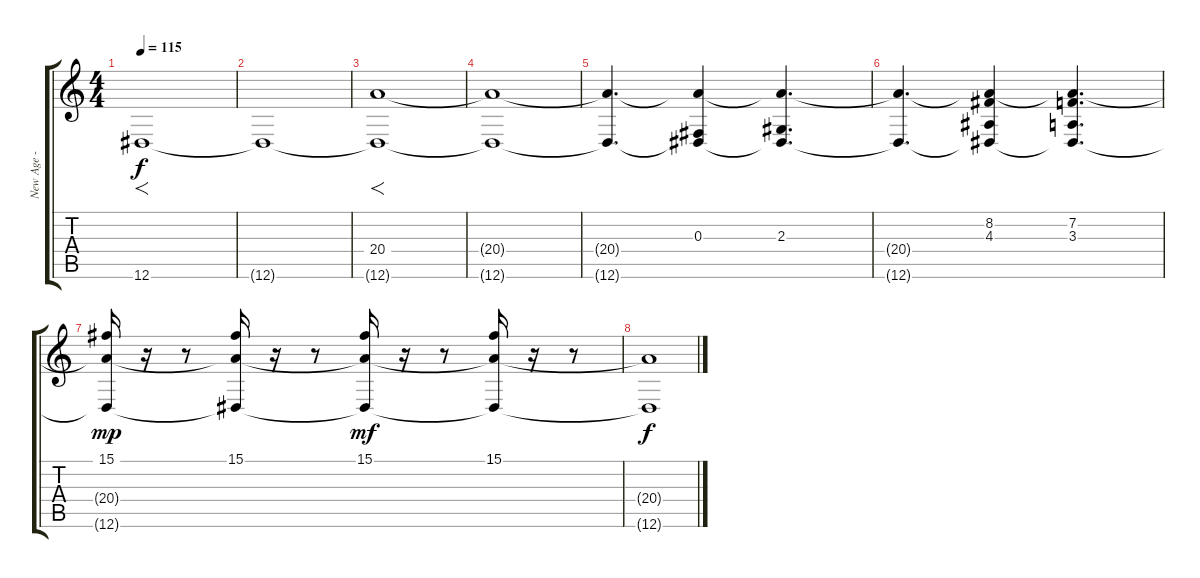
\track ("New Age - 88" "New Age - ") {instrument pad1newage}
\staff {score tabs}
\tuning (Eb4 Bb3 Gb3 Db3 Ab2 Eb2) {hide}
\ts (4 4)
\tempo 115
\clef g2
\ks c
12.6.1{f dy f} |
12.6{t}.1 |
(20.4 12.6{t}).1{f} |
(20.4{t} 12.6{t}).1 |
(20.4{t} 12.6{t}).4{d} (0.3 20.4{t} 12.6{t}).4 (2.3 20.4{t} 12.6{t}).4{d} |
(20.4{t} 12.6{t}).4{d} (8.2 4.3 20.4{t} 12.6{t}).4 (7.2 3.3 20.4{t} 12.6{t}).4{d} |
(15.1 20.4{t} 12.6{t}).16{dy mp} r.16 r.8 (15.1 20.4{t} 12.6{t}).16 r.16 r.8 (15.1 20.4{t} 12.6{t}).16{dy mf} r.16 r.8 (15.1 20.4{t} 12.6{t}).16 r.16 r.8 |
(20.4{t} 12.6{t}).1{dy f}
